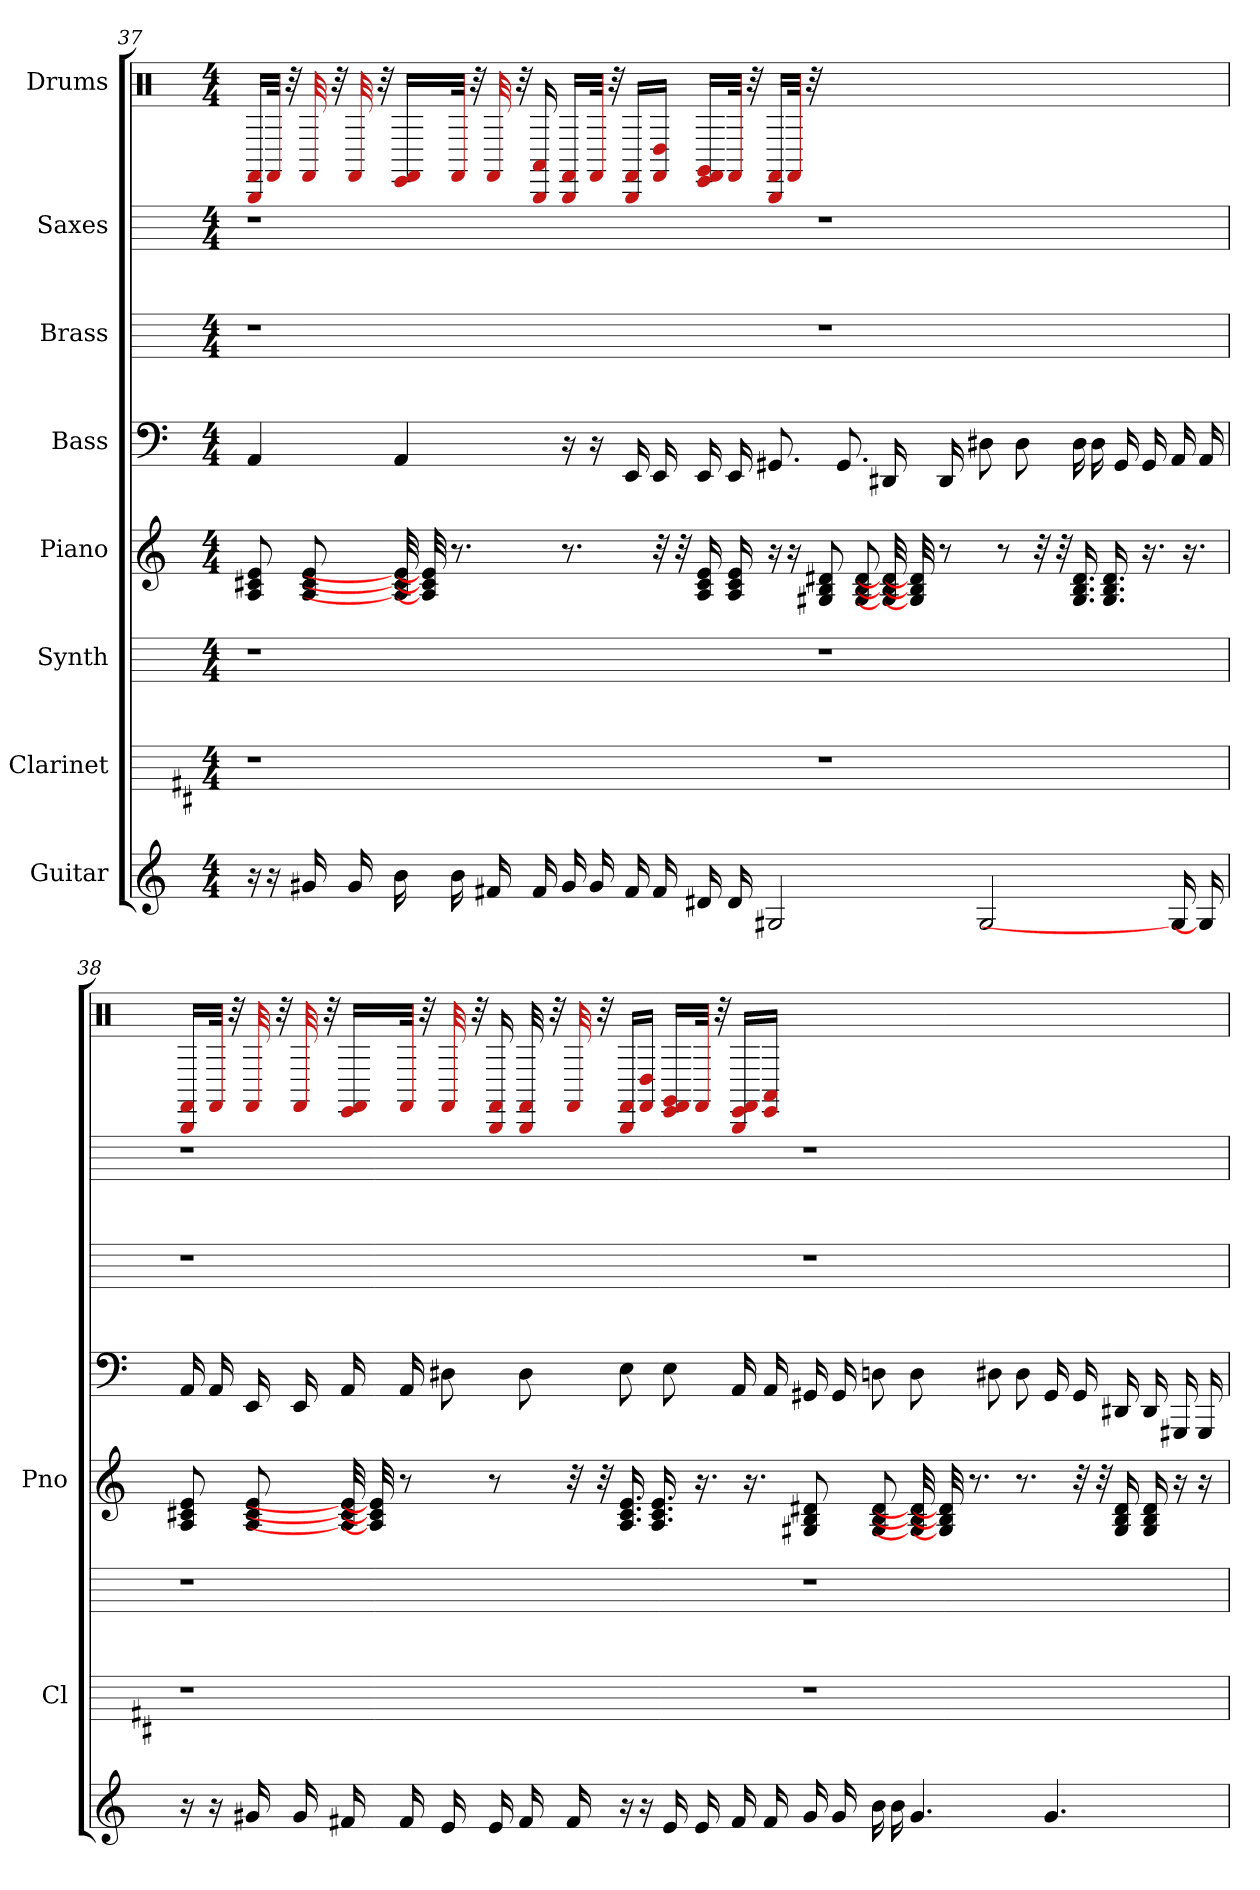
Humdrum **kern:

**kern	**kern	**kern	**kern	**kern	**kern	**kern	**kern
*part8	*part7	*part6	*part5	*part4	*part3	*part2	*part1
*staff8	*staff7	*staff6	*staff5	*staff4	*staff3	*staff2	*staff1
*I"Guitar	*I"Clarinet	*I"Synth	*I"Piano	*I"Bass	*I"Brass	*I"Saxes	*I"Drums
*	*I'Cl	*	*I'Pno	*	*	*	*
*	*	*	*	*	*	*	*clefX
*	*ITrd1c2	*	*	*	*	*ITrd8c14	*
*k[]	*k[]	*k[]	*k[]	*k[]	*k[]	*k[]	*k[]
*M4/4	*M4/4	*M4/4	*M4/4	*M4/4	*M4/4	*M4/4	*M4/4
=37	=37	=37	=37	=37	=37	=37	=37
16r	1r	1r	8e 8c# 8A	4AA	1r	1r	16BBB/ 16FF#/LL
16r	.	.	.	.	.	.	32FF#/JJk
.	.	.	.	.	.	.	32r
16g#	.	.	8e 8c# 8A	.	.	.	32FF#
.	.	.	.	.	.	.	32r
16g#	.	.	.	.	.	.	32FF#
.	.	.	.	.	.	.	32r
16b	.	.	32e] 32c#] 32A]	4AA	.	.	16EE/ 16FF#/LL
.	.	.	32e] 32c#] 32A]	.	.	.	.
16b	.	.	8.r	.	.	.	32FF#/JJk
.	.	.	.	.	.	.	32r
16f#	.	.	.	.	.	.	32FF#
.	.	.	.	.	.	.	32r
16f#	.	.	.	.	.	.	16BBB 16AA#
16g#	.	.	8.r	16r	.	.	16BBB/ 16FF#/LL
16g#	.	.	.	16r	.	.	32FF#/JJk
.	.	.	.	.	.	.	32r
16f#	.	.	.	16EE	.	.	16BBB/ 16FF#/LL
16f#	.	.	32r	16EE	.	.	16FF#/ 16D/JJ
.	.	.	32r	.	.	.	.
16d#	.	.	16e 16c# 16A	16EE	.	.	16EE/ 16FF#/ 16GG/LL
16d#	.	.	16e 16c# 16A	16EE	.	.	32FF#/JJk
.	.	.	.	.	.	.	32r
2G#	.	.	16r	8.GG#	.	.	16BBB/ 16FF#/LL
.	.	.	16r	.	.	.	32FF#/JJk
.	.	.	.	.	.	.	32r
.	1r	1r	8d# 8B 8G#	.	1r	1r	1ryy
.	.	.	.	8.GG#	.	.	.
.	.	.	8d# 8B 8G#	.	.	.	.
.	.	.	32d#] 32B] 32G#]	16DD#	.	.	.
.	.	.	32d#] 32B] 32G#]	.	.	.	.
.	.	.	8r	16DD#	.	.	.
2G#	.	.	.	8D#	.	.	.
.	.	.	8r	.	.	.	.
.	.	.	.	8D#	.	.	.
.	.	.	32r	.	.	.	.
.	.	.	32r	.	.	.	.
.	.	.	16.d# 16.B 16.G#	16D#	.	.	.
.	.	.	.	16D#	.	.	.
.	.	.	16.d# 16.B 16.G#	.	.	.	.
.	.	.	.	16GG#	.	.	.
.	.	.	16.r	16GG#	.	.	.
16G#]	.	.	.	16AA	.	.	.
.	.	.	16.r	.	.	.	.
16G#]	.	.	.	16AA	.	.	.
=38	=38	=38	=38	=38	=38	=38	=38
16r	1r	1r	8e 8c# 8A	16AA	1r	1r	16BBB/ 16FF#/LL
16r	.	.	.	16AA	.	.	32FF#/JJk
.	.	.	.	.	.	.	32r
16g#	.	.	8e 8c# 8A	16EE	.	.	32FF#
.	.	.	.	.	.	.	32r
16g#	.	.	.	16EE	.	.	32FF#
.	.	.	.	.	.	.	32r
16f#	.	.	32e] 32c#] 32A]	16AA	.	.	16EE/ 16FF#/LL
.	.	.	32e] 32c#] 32A]	.	.	.	.
16f#	.	.	8r	16AA	.	.	32FF#/JJk
.	.	.	.	.	.	.	32r
16e	.	.	.	8D#	.	.	32FF#
.	.	.	.	.	.	.	32r
16e	.	.	8r	.	.	.	16BBB 16FF#
16f#	.	.	.	8D#	.	.	32BBB 32FF#
.	.	.	.	.	.	.	32r
16f#	.	.	32r	.	.	.	32FF#
.	.	.	32r	.	.	.	32r
16r	.	.	16.e 16.c# 16.A	8E	.	.	16BBB/ 16FF#/LL
16r	.	.	.	.	.	.	16FF#/ 16D/JJ
.	.	.	16.e 16.c# 16.A	.	.	.	.
16e	.	.	.	8E	.	.	16EE/ 16FF#/ 16GG/LL
16e	.	.	16.r	.	.	.	32FF#/JJk
.	.	.	.	.	.	.	32r
16f#	.	.	.	16AA	.	.	16BBB/ 16EE/ 16FF#/LL
.	.	.	16.r	.	.	.	.
16f#	.	.	.	16AA	.	.	16EE/ 16AA#/JJ
16g#	1r	1r	8d# 8B 8G#	16GG#	1r	1r	1ryy
16g#	.	.	.	16GG#	.	.	.
16b	.	.	8d# 8B 8G#	8D	.	.	.
16b	.	.	.	.	.	.	.
4.g#	.	.	32d#] 32B] 32G#]	8D	.	.	.
.	.	.	32d#] 32B] 32G#]	.	.	.	.
.	.	.	8.r	.	.	.	.
.	.	.	.	8D#	.	.	.
.	.	.	8.r	8D#	.	.	.
4.g#	.	.	.	16GG#	.	.	.
.	.	.	32r	16GG#	.	.	.
.	.	.	32r	.	.	.	.
.	.	.	16d# 16B 16G#	16DD#	.	.	.
.	.	.	16d# 16B 16G#	16DD#	.	.	.
.	.	.	16r	16GGG#	.	.	.
.	.	.	16r	16GGG#	.	.	.
=	=	=	=	=	=	=	=
*-	*-	*-	*-	*-	*-	*-	*-
